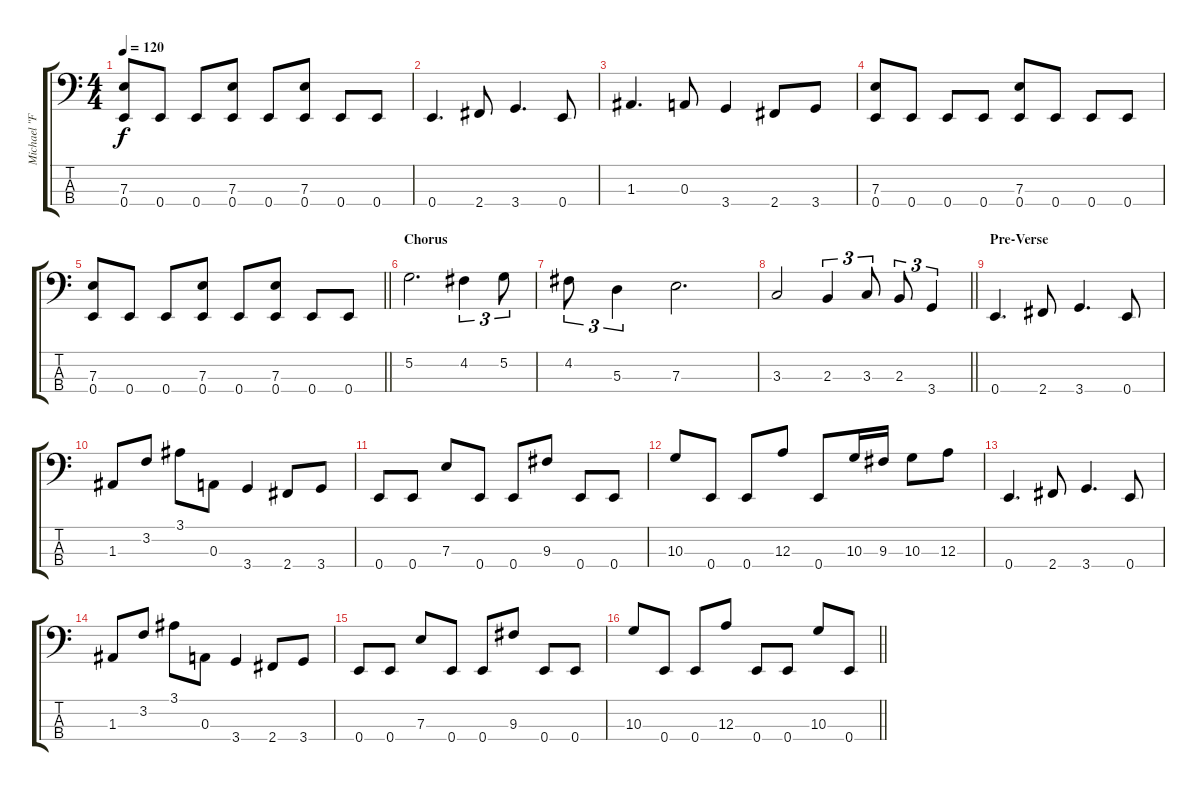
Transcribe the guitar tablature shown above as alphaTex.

\track ("Michael \"Flint\" Vujea" "Michael \"F") {instrument electricbassfinger}
\staff {score tabs}
\tuning (G2 D2 A1 E1) {hide}
\ts (4 4)
\tempo 120
\clef f4
\ks c
(7.3 0.4).8{dy f} 0.4.8 0.4.8 (7.3 0.4).8 0.4.8 (7.3 0.4).8 0.4.8 0.4.8 |
0.4.4{d} 2.4.8 3.4.4{d} 0.4.8 |
1.3.4{d} 0.3.8 3.4.4 2.4.8 3.4.8 |
(7.3 0.4).8 0.4.8 0.4.8 0.4.8 (7.3 0.4).8 0.4.8 0.4.8 0.4.8 |
\barLineRight lightlight
(7.3 0.4).8 0.4.8 0.4.8 (7.3 0.4).8 0.4.8 (7.3 0.4).8 0.4.8 0.4.8 |
\section ("" "Chorus")
5.2.2{d} 4.2.4{tu (3 2)} 5.2.8{tu (3 2)} |
4.2.8{tu (3 2)} 5.3.4{tu (3 2)} 7.3.2{d} |
\barLineRight lightlight
3.3.2 2.3.4{tu (3 2)} 3.3.8{tu (3 2)} 2.3.8{tu (3 2)} 3.4.4{tu (3 2)} |
\section ("" "Pre-Verse")
0.4.4{d} 2.4.8 3.4.4{d} 0.4.8 |
1.3.8 3.2.8 3.1.8 0.3.8 3.4.4 2.4.8 3.4.8 |
0.4.8 0.4.8 7.3.8 0.4.8 0.4.8 9.3.8 0.4.8 0.4.8 |
10.3.8 0.4.8 0.4.8 12.3.8 0.4.8 10.3.16 9.3.16 10.3.8 12.3.8 |
0.4.4{d} 2.4.8 3.4.4{d} 0.4.8 |
1.3.8 3.2.8 3.1.8 0.3.8 3.4.4 2.4.8 3.4.8 |
0.4.8 0.4.8 7.3.8 0.4.8 0.4.8 9.3.8 0.4.8 0.4.8 |
\barLineRight lightlight
10.3.8 0.4.8 0.4.8 12.3.8 0.4.8 0.4.8 10.3.8 0.4.8
